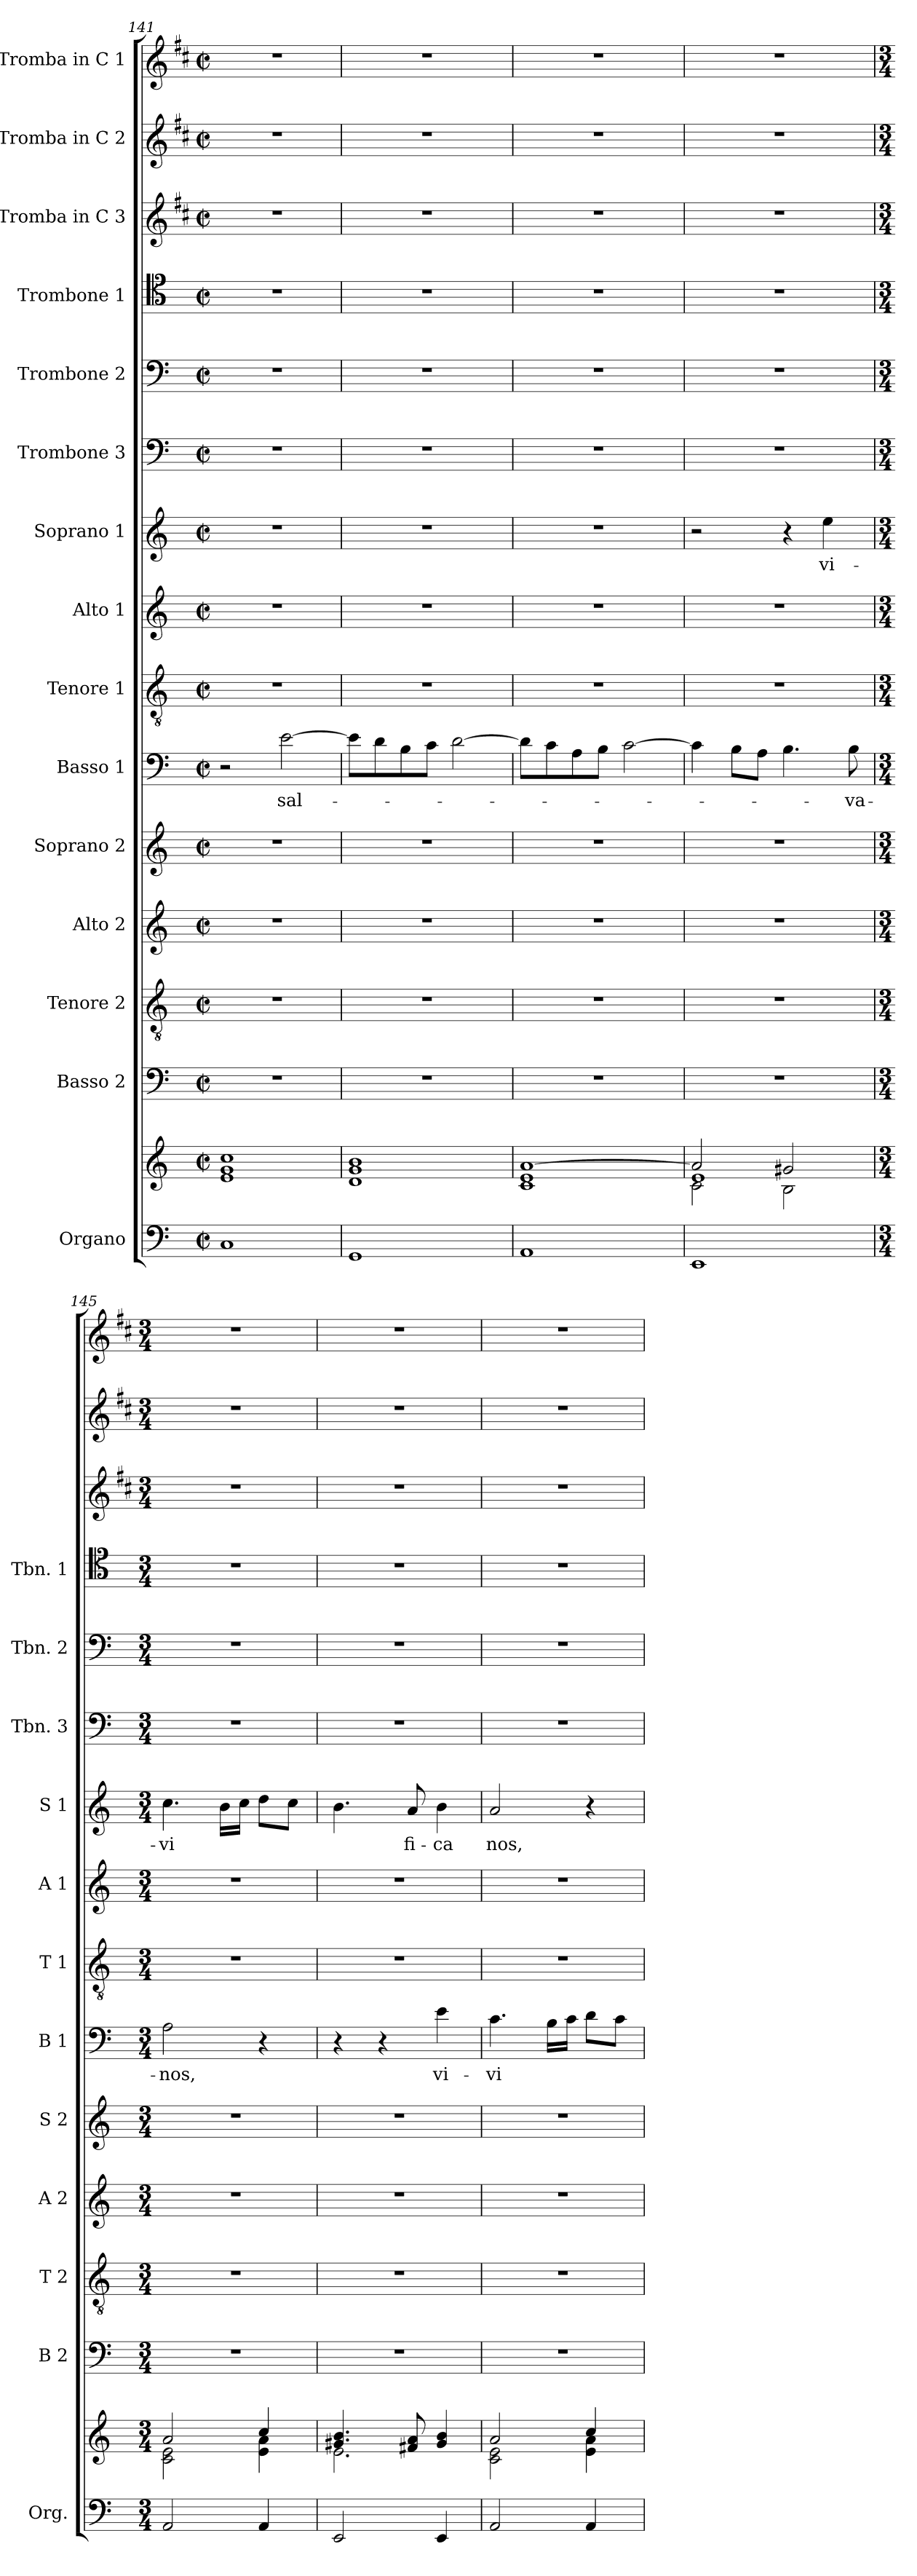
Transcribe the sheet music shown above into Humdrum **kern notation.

**kern	**kern	**kern	**kern	**kern	**kern	**kern	**text	**kern	**kern	**kern	**text	**kern	**kern	**kern	**kern	**kern	**kern
*part15	*part15	*part14	*part13	*part12	*part11	*part10	*part10	*part9	*part8	*part7	*part7	*part6	*part5	*part4	*part3	*part2	*part1
*staff16	*staff15	*staff14	*staff13	*staff12	*staff11	*staff10	*staff10	*staff9	*staff8	*staff7	*staff7	*staff6	*staff5	*staff4	*staff3	*staff2	*staff1
*I"Organo	*	*I"Basso 2	*I"Tenore 2	*I"Alto 2	*I"Soprano 2	*I"Basso 1	*	*I"Tenore 1	*I"Alto 1	*I"Soprano 1	*	*I"Trombone 3	*I"Trombone 2	*I"Trombone 1	*I"Tromba in C 3	*I"Tromba in C 2	*I"Tromba in C 1
*I'Org.	*	*I'B 2	*I'T 2	*I'A 2	*I'S 2	*I'B 1	*	*I'T 1	*I'A 1	*I'S 1	*	*I'Tbn. 3	*I'Tbn. 2	*I'Tbn. 1	*	*	*
*clefF4	*clefG2	*clefF4	*clefGv2	*clefG2	*clefG2	*clefF4	*	*clefGv2	*clefG2	*clefG2	*	*clefF4	*clefF4	*clefC4	*clefG2	*clefG2	*clefG2
*	*	*	*	*	*	*	*	*	*	*	*	*	*	*	*ITrd1c2	*ITrd1c2	*ITrd1c2
*k[]	*k[]	*k[]	*k[]	*k[]	*k[]	*k[]	*	*k[]	*k[]	*k[]	*	*k[]	*k[]	*k[]	*k[]	*k[]	*k[]
*a:	*a:	*a:	*a:	*a:	*a:	*a:	*	*a:	*a:	*a:	*	*a:	*a:	*a:	*a:	*a:	*a:
*M2/2	*M2/2	*M2/2	*M2/2	*M2/2	*M2/2	*M2/2	*	*M2/2	*M2/2	*M2/2	*	*M2/2	*M2/2	*M2/2	*M2/2	*M2/2	*M2/2
*met(c|)	*met(c|)	*met(c|)	*met(c|)	*met(c|)	*met(c|)	*met(c|)	*	*met(c|)	*met(c|)	*met(c|)	*	*met(c|)	*met(c|)	*met(c|)	*met(c|)	*met(c|)	*met(c|)
=141	=141	=141	=141	=141	=141	=141	=141	=141	=141	=141	=141	=141	=141	=141	=141	=141	=141
*	*^	*	*	*	*	*	*	*	*	*	*	*	*	*	*	*	*
1C	1cc	1e 1g	1r	1r	1r	1r	2r	.	1r	1r	1r	.	1r	1r	1r	1r	1r	1r
.	.	.	.	.	.	.	[2e\	sal-	.	.	.	.	.	.	.	.	.	.
=142	=142	=142	=142	=142	=142	=142	=142	=142	=142	=142	=142	=142	=142	=142	=142	=142	=142	=142
1GG	1b	1d 1g	1r	1r	1r	1r	8e\L]	.	1r	1r	1r	.	1r	1r	1r	1r	1r	1r
.	.	.	.	.	.	.	8d\	.	.	.	.	.	.	.	.	.	.	.
.	.	.	.	.	.	.	8B\	.	.	.	.	.	.	.	.	.	.	.
.	.	.	.	.	.	.	8c\J	.	.	.	.	.	.	.	.	.	.	.
.	.	.	.	.	.	.	[2d\	.	.	.	.	.	.	.	.	.	.	.
!!LO:PB:g=z
=143	=143	=143	=143	=143	=143	=143	=143	=143	=143	=143	=143	=143	=143	=143	=143	=143	=143	=143
1AA	[>1a	1c 1e	1r	1r	1r	1r	8d\L]	.	1r	1r	1r	.	1r	1r	1r	1r	1r	1r
.	.	.	.	.	.	.	8c\	.	.	.	.	.	.	.	.	.	.	.
.	.	.	.	.	.	.	8A\	.	.	.	.	.	.	.	.	.	.	.
.	.	.	.	.	.	.	8B\J	.	.	.	.	.	.	.	.	.	.	.
.	.	.	.	.	.	.	[2c\	.	.	.	.	.	.	.	.	.	.	.
=144	=144	=144	=144	=144	=144	=144	=144	=144	=144	=144	=144	=144	=144	=144	=144	=144	=144	=144
*	*	*^	*	*	*	*	*	*	*	*	*	*	*	*	*	*	*	*
1EE	2a/]	2c\	1e	1r	1r	1r	1r	4c\]	.	1r	1r	2r	.	1r	1r	1r	1r	1r	1r
.	.	.	.	.	.	.	.	8B\L	.	.	.	.	.	.	.	.	.	.	.
.	.	.	.	.	.	.	.	8A\J	.	.	.	.	.	.	.	.	.	.	.
.	2g#X/	2B\	.	.	.	.	.	4.B\	.	.	.	4r	.	.	.	.	.	.	.
.	.	.	.	.	.	.	.	.	.	.	.	4ee\	vi-	.	.	.	.	.	.
.	.	.	.	.	.	.	.	8B\	-va-	.	.	.	.	.	.	.	.	.	.
*	*v	*v	*v	*	*	*	*	*	*	*	*	*	*	*	*	*	*	*	*
=145	=145	=145	=145	=145	=145	=145	=145	=145	=145	=145	=145	=145	=145	=145	=145	=145	=145
*M3/4	*M3/4	*M3/4	*M3/4	*M3/4	*M3/4	*M3/4	*	*M3/4	*M3/4	*M3/4	*	*M3/4	*M3/4	*M3/4	*M3/4	*M3/4	*M3/4
*	*^	*	*	*	*	*	*	*	*	*	*	*	*	*	*	*	*
2AA/	2a/	2c\ 2e\	2.r	2.r	2.r	2.r	2A\	-nos,	2.r	2.r	4.cc\	-vi	2.r	2.r	2.r	2.r	2.r	2.r
.	.	.	.	.	.	.	.	.	.	.	16b\LL	.	.	.	.	.	.	.
.	.	.	.	.	.	.	.	.	.	.	16cc\JJ	.	.	.	.	.	.	.
4AA/	4cc/	4e\ 4a\	.	.	.	.	4r	.	.	.	8dd\L	.	.	.	.	.	.	.
.	.	.	.	.	.	.	.	.	.	.	8cc\J	.	.	.	.	.	.	.
=146	=146	=146	=146	=146	=146	=146	=146	=146	=146	=146	=146	=146	=146	=146	=146	=146	=146	=146
2EE/	4.g#X/ 4.b/	2.e\	2.r	2.r	2.r	2.r	4r	.	2.r	2.r	4.b\	.	2.r	2.r	2.r	2.r	2.r	2.r
.	.	.	.	.	.	.	4r	.	.	.	.	.	.	.	.	.	.	.
.	8f#X/ 8a/	.	.	.	.	.	.	.	.	.	8a/	fi-	.	.	.	.	.	.
4EE/	4g#/ 4b/	.	.	.	.	.	4e\	vi-	.	.	4b\	-ca	.	.	.	.	.	.
=147	=147	=147	=147	=147	=147	=147	=147	=147	=147	=147	=147	=147	=147	=147	=147	=147	=147	=147
2AA/	2a/	2c\ 2e\	2.r	2.r	2.r	2.r	4.c\	-vi	2.r	2.r	2a/	nos,	2.r	2.r	2.r	2.r	2.r	2.r
.	.	.	.	.	.	.	16B\LL	.	.	.	.	.	.	.	.	.	.	.
.	.	.	.	.	.	.	16c\JJ	.	.	.	.	.	.	.	.	.	.	.
4AA/	4cc/	4e\ 4a\	.	.	.	.	8d\L	.	.	.	4r	.	.	.	.	.	.	.
.	.	.	.	.	.	.	8c\J	.	.	.	.	.	.	.	.	.	.	.
*	*v	*v	*	*	*	*	*	*	*	*	*	*	*	*	*	*	*	*
=	=	=	=	=	=	=	=	=	=	=	=	=	=	=	=	=	=
*-	*-	*-	*-	*-	*-	*-	*-	*-	*-	*-	*-	*-	*-	*-	*-	*-	*-
